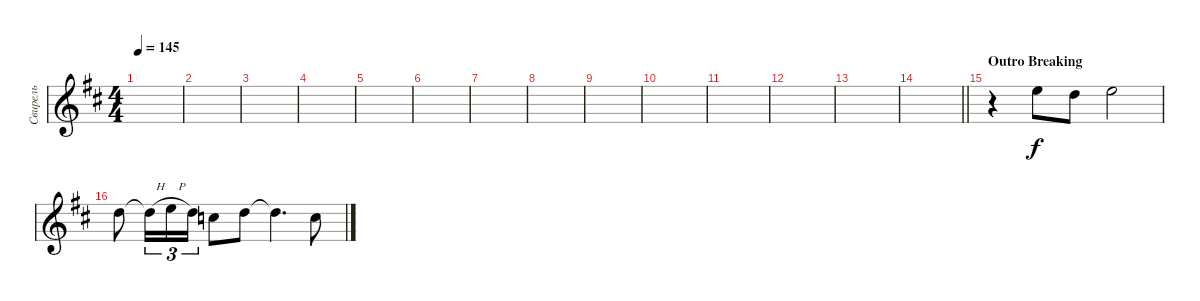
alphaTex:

\track ("Свирель" "Свирель") {instrument panflute}
\staff {score}
\tuning (E5 B4 G4 D4 A3 E3) {hide}
\ts (4 4)
\tempo 145
\clef g2
\ks bminor
|
|
|
|
|
|
|
|
|
|
|
|
|
\barLineRight lightlight
|
\section ("" "Outro Breaking")
r.4 5.2.8 3.2.8 5.2.2 |
3.2.8 3.2{h t}.16{tu (3 2)} 5.2{h}.16{tu (3 2)} 3.2.16{tu (3 2)} 5.3.8 3.2.8 3.2{t}.4{d} 5.3.8
